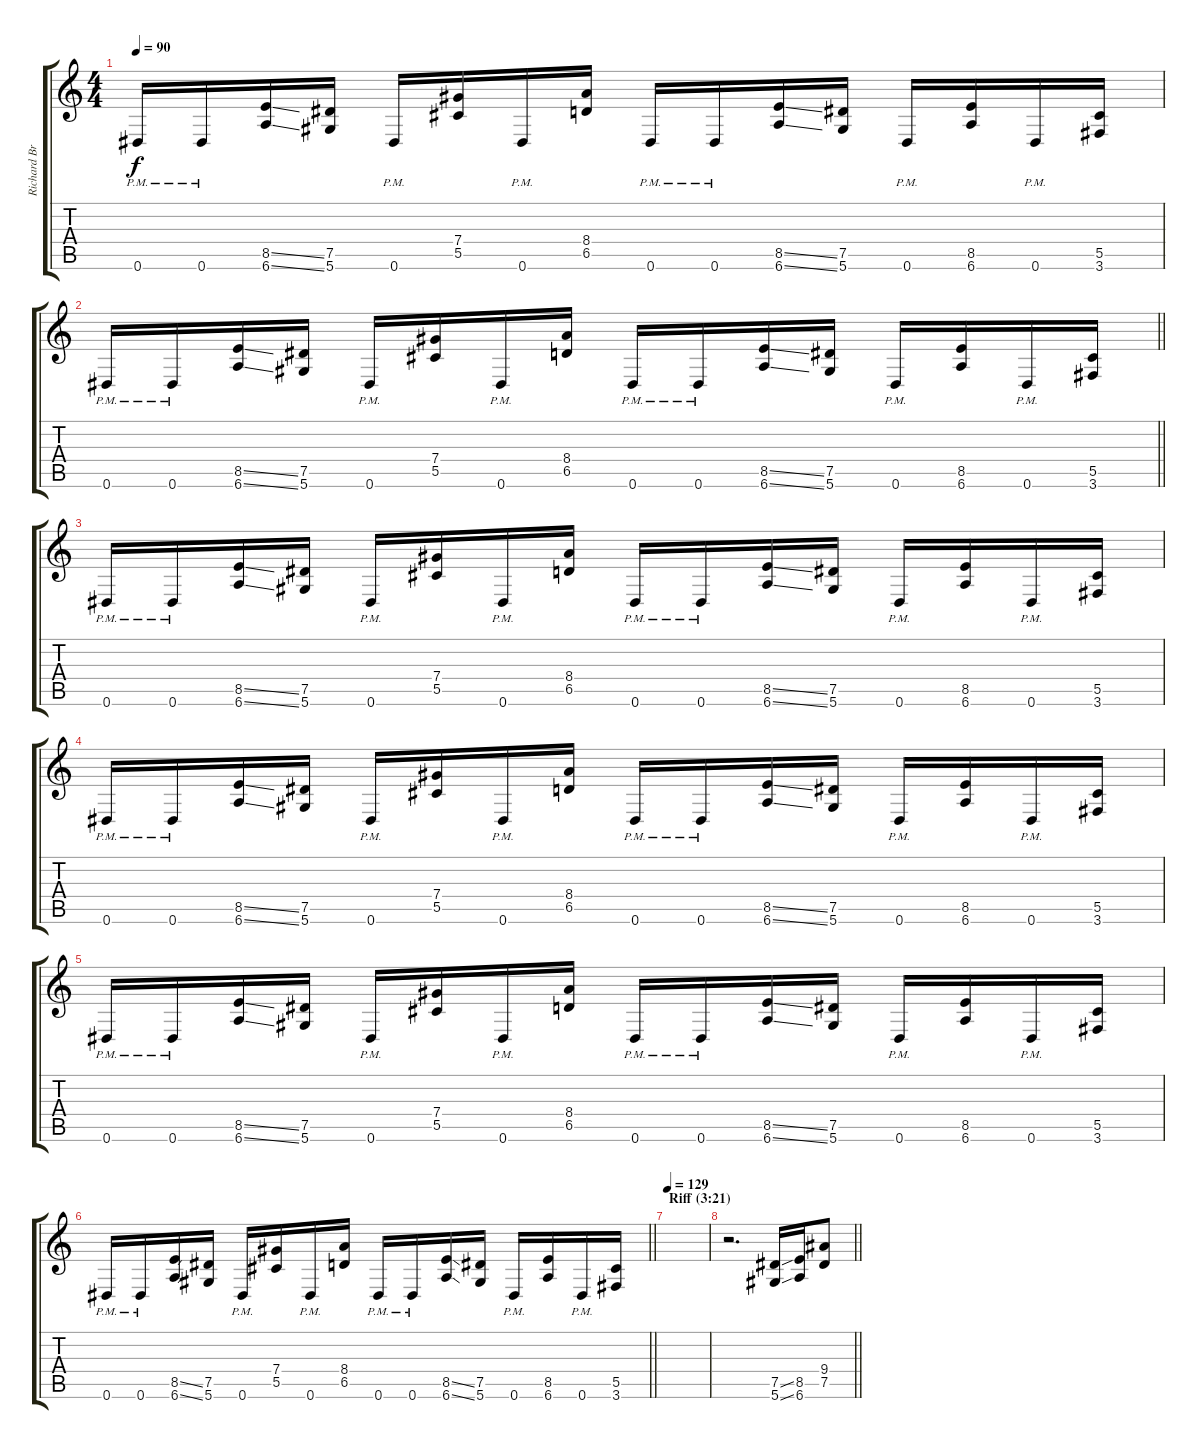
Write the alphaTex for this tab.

\track ("Richard Brunelle" "Richard Br") {instrument distortionguitar}
\staff {score tabs}
\tuning (Eb4 Bb3 Gb3 Db3 Ab2 Eb2) {hide}
\ts (4 4)
\tempo 90
\clef g2
\ks c
0.6{pm}.16{dy f} 0.6{pm}.16 (8.5{ss} 6.6{ss}).16 (7.5 5.6).16 0.6{pm}.16 (7.4 5.5).16 0.6{pm}.16 (8.4 6.5).16 0.6{pm}.16 0.6{pm}.16 (8.5{ss} 6.6{ss}).16 (7.5 5.6).16 0.6{pm}.16 (8.5 6.6).16 0.6{pm}.16 (5.5 3.6).16 |
\barLineRight lightlight
0.6{pm}.16 0.6{pm}.16 (8.5{ss} 6.6{ss}).16 (7.5 5.6).16 0.6{pm}.16 (7.4 5.5).16 0.6{pm}.16 (8.4 6.5).16 0.6{pm}.16 0.6{pm}.16 (8.5{ss} 6.6{ss}).16 (7.5 5.6).16 0.6{pm}.16 (8.5 6.6).16 0.6{pm}.16 (5.5 3.6).16 |
0.6{pm}.16 0.6{pm}.16 (8.5{ss} 6.6{ss}).16 (7.5 5.6).16 0.6{pm}.16 (7.4 5.5).16 0.6{pm}.16 (8.4 6.5).16 0.6{pm}.16 0.6{pm}.16 (8.5{ss} 6.6{ss}).16 (7.5 5.6).16 0.6{pm}.16 (8.5 6.6).16 0.6{pm}.16 (5.5 3.6).16 |
0.6{pm}.16 0.6{pm}.16 (8.5{ss} 6.6{ss}).16 (7.5 5.6).16 0.6{pm}.16 (7.4 5.5).16 0.6{pm}.16 (8.4 6.5).16 0.6{pm}.16 0.6{pm}.16 (8.5{ss} 6.6{ss}).16 (7.5 5.6).16 0.6{pm}.16 (8.5 6.6).16 0.6{pm}.16 (5.5 3.6).16 |
0.6{pm}.16 0.6{pm}.16 (8.5{ss} 6.6{ss}).16 (7.5 5.6).16 0.6{pm}.16 (7.4 5.5).16 0.6{pm}.16 (8.4 6.5).16 0.6{pm}.16 0.6{pm}.16 (8.5{ss} 6.6{ss}).16 (7.5 5.6).16 0.6{pm}.16 (8.5 6.6).16 0.6{pm}.16 (5.5 3.6).16 |
\barLineRight lightlight
0.6{pm}.16 0.6{pm}.16 (8.5{ss} 6.6{ss}).16 (7.5 5.6).16 0.6{pm}.16 (7.4 5.5).16 0.6{pm}.16 (8.4 6.5).16 0.6{pm}.16 0.6{pm}.16 (8.5{ss} 6.6{ss}).16 (7.5 5.6).16 0.6{pm}.16 (8.5 6.6).16 0.6{pm}.16 (5.5 3.6).16 |
\section ("" "Riff (3:21)")
\tempo 129
|
\barLineRight lightlight
r.2{d} (7.5{ss} 5.6{ss}).16 (8.5 6.6).16 (9.4 7.5).8
